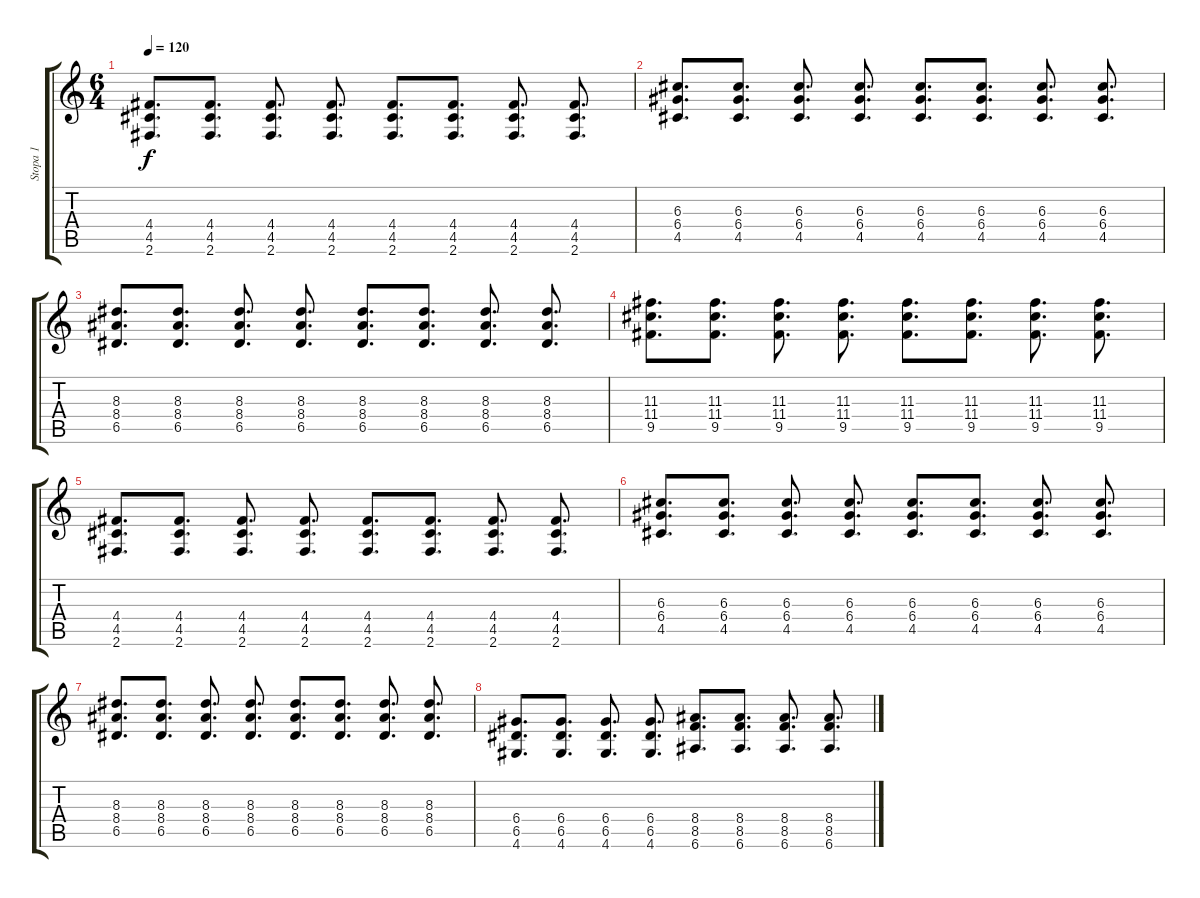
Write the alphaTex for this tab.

\track ("Stopa 1" "Stopa 1") {instrument acousticguitarsteel}
\staff {score tabs}
\tuning (E4 B3 G3 D3 A2 E2) {hide}
\ts (6 4)
\tempo 120
\clef g2
\ks c
(4.4 4.5 2.6).8{d dy f} (4.4 4.5 2.6).8{d} (4.4 4.5 2.6).8{d} (4.4 4.5 2.6).8{d} (4.4 4.5 2.6).8{d} (4.4 4.5 2.6).8{d} (4.4 4.5 2.6).8{d} (4.4 4.5 2.6).8{d} |
(6.3 6.4 4.5).8{d} (6.3 6.4 4.5).8{d} (6.3 6.4 4.5).8{d} (6.3 6.4 4.5).8{d} (6.3 6.4 4.5).8{d} (6.3 6.4 4.5).8{d} (6.3 6.4 4.5).8{d} (6.3 6.4 4.5).8{d} |
(8.3 8.4 6.5).8{d} (8.3 8.4 6.5).8{d} (8.3 8.4 6.5).8{d} (8.3 8.4 6.5).8{d} (8.3 8.4 6.5).8{d} (8.3 8.4 6.5).8{d} (8.3 8.4 6.5).8{d} (8.3 8.4 6.5).8{d} |
(11.3 11.4 9.5).8{d} (11.3 11.4 9.5).8{d} (11.3 11.4 9.5).8{d} (11.3 11.4 9.5).8{d} (11.3 11.4 9.5).8{d} (11.3 11.4 9.5).8{d} (11.3 11.4 9.5).8{d} (11.3 11.4 9.5).8{d} |
(4.4 4.5 2.6).8{d} (4.4 4.5 2.6).8{d} (4.4 4.5 2.6).8{d} (4.4 4.5 2.6).8{d} (4.4 4.5 2.6).8{d} (4.4 4.5 2.6).8{d} (4.4 4.5 2.6).8{d} (4.4 4.5 2.6).8{d} |
(6.3 6.4 4.5).8{d} (6.3 6.4 4.5).8{d} (6.3 6.4 4.5).8{d} (6.3 6.4 4.5).8{d} (6.3 6.4 4.5).8{d} (6.3 6.4 4.5).8{d} (6.3 6.4 4.5).8{d} (6.3 6.4 4.5).8{d} |
(8.3 8.4 6.5).8{d} (8.3 8.4 6.5).8{d} (8.3 8.4 6.5).8{d} (8.3 8.4 6.5).8{d} (8.3 8.4 6.5).8{d} (8.3 8.4 6.5).8{d} (8.3 8.4 6.5).8{d} (8.3 8.4 6.5).8{d} |
(6.4 6.5 4.6).8{d} (6.4 6.5 4.6).8{d} (6.4 6.5 4.6).8{d} (6.4 6.5 4.6).8{d} (8.4 8.5 6.6).8{d} (8.4 8.5 6.6).8{d} (8.4 8.5 6.6).8{d} (8.4 8.5 6.6).8{d}
